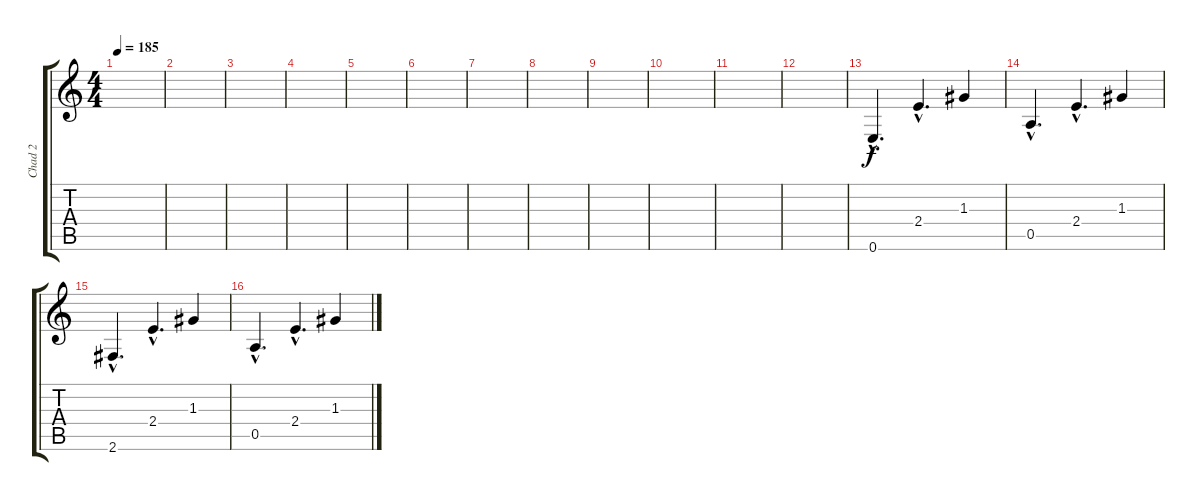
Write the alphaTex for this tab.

\track ("Chad 2" "Chad 2") {instrument distortionguitar}
\staff {score tabs}
\tuning (E4 B3 G3 D3 A2 E2) {hide}
\ts (4 4)
\tempo 185
\clef g2
\ks c
|
|
|
|
|
|
|
|
|
|
|
|
0.6{hac}.4{d} 2.4{hac}.4{d} 1.3.4 |
0.5{hac}.4{d} 2.4{hac}.4{d} 1.3.4 |
2.6{hac}.4{d} 2.4{hac}.4{d} 1.3.4 |
0.5{hac}.4{d} 2.4{hac}.4{d} 1.3.4
